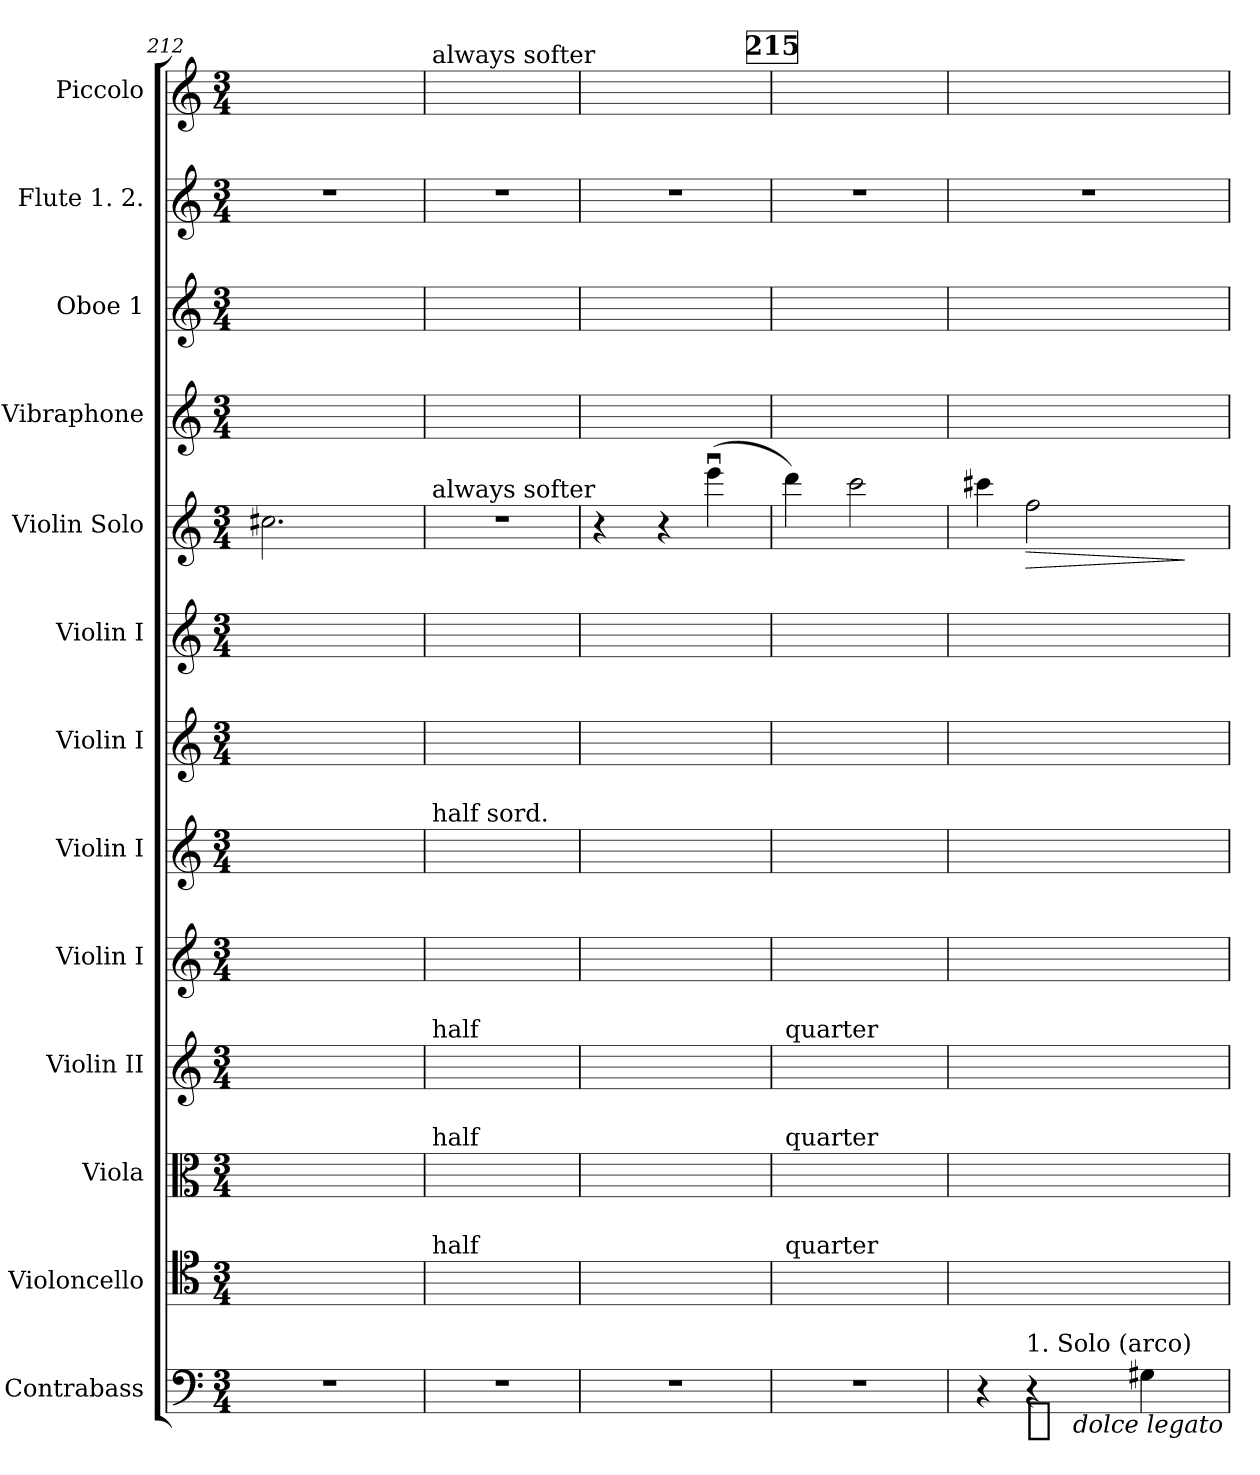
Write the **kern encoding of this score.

**kern	**dynam	**kern	**kern	**kern	**kern	**kern	**kern	**kern	**kern	**dynam	**kern	**kern	**kern	**kern
*part13	*part13	*part12	*part11	*part10	*part9	*part8	*part7	*part6	*part5	*part5	*part4	*part3	*part2	*part1
*staff13	*staff13	*staff12	*staff11	*staff10	*staff9	*staff8	*staff7	*staff6	*staff5	*staff5	*staff4	*staff3	*staff2	*staff1
*I"Contrabass	*	*I"Violoncello	*I"Viola	*I"Violin II	*I"Violin I	*I"Violin I	*I"Violin I	*I"Violin I	*I"Violin Solo	*	*I"Vibraphone	*I"Oboe 1	*I"Flute 1. 2.	*I"Piccolo
*I'Cb.	*	*I'Vc.	*I'Vla.	*I'Vln. II	*I'Vln. I	*I'Vln. I	*I'Vln. I	*I'Vln. I	*I'Vln.	*	*I'Vib.	*I'Ob.	*I'Fl.	*I'Picc.
*clefF4	*	*clefC4	*clefC3	*clefG2	*clefG2	*clefG2	*clefG2	*clefG2	*clefG2	*	*clefG2	*clefG2	*clefG2	*clefG2
*ITrd7c12	*	*	*	*	*	*	*	*	*	*	*	*	*	*ITrd-7c-12
*k[]	*	*k[]	*k[]	*k[]	*k[]	*k[]	*k[]	*k[]	*k[]	*	*k[]	*k[]	*k[]	*k[]
*C:	*	*C:	*C:	*C:	*C:	*C:	*C:	*C:	*C:	*	*C:	*C:	*C:	*C:
*M3/4	*	*M3/4	*M3/4	*M3/4	*M3/4	*M3/4	*M3/4	*M3/4	*M3/4	*	*M3/4	*M3/4	*M3/4	*M3/4
=212	=212	=212	=212	=212	=212	=212	=212	=212	=212	=212	=212	=212	=212	=212
4%3r	.	2ryy	2ryy	2ryy	4%3ryy	4%3ryy	4.ryy	4.ryy	2.cc#X	.	4.ryy	4%3ryy	4%3r	4ryy
.	.	.	.	.	.	.	.	.	.	.	.	.	.	8ryy
.	.	.	.	.	.	.	4.ryy	4.ryy	.	.	4.ryy	.	.	4.ryy
.	.	4ryy	4ryy	4ryy	.	.	.	.	.	.	.	.	.	.
=213	=213	=213	=213	=213	=213	=213	=213	=213	=213	=213	=213	=213	=213	=213
!	!	!	!	!	!	!	!	!	!	!	!	!	!	!LO:TX:a:t=always softer
!	!	!	!	!	!	!	!	!	!LO:TX:a:t=always softer	!	!	!	!	!
!	!	!	!	!	!	!LO:TX:a:t=half sord.	!	!	!	!	!	!	!	!
!	!	!	!	!LO:TX:a:t=half	!	!	!	!	!	!	!	!	!	!
!	!	!	!LO:TX:a:t=half	!	!	!	!	!	!	!	!	!	!	!
!	!	!LO:TX:a:t=half	!	!	!	!	!	!	!	!	!	!	!	!
4%3r	.	2ryy	2ryy	2ryy	4%3ryy	2ryy	4ryy	4ryy	4%3r	.	4ryy	4%3ryy	4%3r	4ryy
.	.	.	.	.	.	.	2ryy	2ryy	.	.	2ryy	.	.	2ryy
.	.	4ryy	4ryy	4ryy	.	4ryy	.	.	.	.	.	.	.	.
=214	=214	=214	=214	=214	=214	=214	=214	=214	=214	=214	=214	=214	=214	=214
4%3r	.	2ryy	2ryy	2ryy	4%3ryy	2ryy	8ryy	8ryy	4r	.	8ryy	4%3ryy	4%3r	8ryy
.	.	.	.	.	.	.	4.ryy	4.ryy	.	.	4.ryy	.	.	4.ryy
.	.	.	.	.	.	.	.	.	4r	.	.	.	.	.
.	.	4ryy	4ryy	4ryy	.	4ryy	8ryy	8ryy	(4eeeu	.	8ryy	.	.	8ryy
.	.	.	.	.	.	.	8ryy	8ryy	.	.	8ryy	.	.	8ryy
!!LO:REH:place=s1:t=215
=215	=215	=215	=215	=215	=215	=215	=215	=215	=215	=215	=215	=215	=215	=215
!	!	!	!	!LO:TX:a:t=quarter	!	!	!	!	!	!	!	!	!	!
!	!	!	!LO:TX:a:t=quarter	!	!	!	!	!	!	!	!	!	!	!
!	!	!LO:TX:a:t=quarter	!	!	!	!	!	!	!	!	!	!	!	!
4%3r	.	2ryy	2ryy	2ryy	4%3ryy	2ryy	4ryy	4ryy	4ddd)	.	4ryy	4%3ryy	4%3r	8ryy
.	.	.	.	.	.	.	.	.	.	.	.	.	.	8ryy
.	.	.	.	.	.	.	2ryy	2ryy	2ccc	.	2ryy	.	.	2ryy
.	.	4ryy	4ryy	4ryy	.	4ryy	.	.	.	.	.	.	.	.
=216	=216	=216	=216	=216	=216	=216	=216	=216	=216	=216	=216	=216	=216	=216
*	*	*	*	*	*	*8va	*	*	*	*	*	*	*	*
4r	.	2ryy	2ryy	2ryy	4%3ryy	2ryy	4.ryy	4.ryy	4ccc#X	.	4.ryy	4%3ryy	4%3r	4ryy
!LO:TX:a:t=1. Solo (arco)	!	!	!	!	!	!	!	!	!	!	!	!	!	!
!	!LO:DY:t=%s  dolce legato	!	!	!	!	!	!	!	!	!LO:HP:b	!	!	!	!
4r	mp	.	.	.	.	.	.	.	2ff	>	.	.	.	8ryy
.	.	.	.	.	.	.	4.ryy	4.ryy	.	.	4.ryy	.	.	4.ryy
4GG#X	.	4ryy	4ryy	4ryy	.	4ryy	.	.	.	.	.	.	.	.
.	.	.	.	.	.	.	.	.	.	]	.	.	.	.
*	*	*	*	*	*	*X8va	*	*	*	*	*	*	*	*
=	=	=	=	=	=	=	=	=	=	=	=	=	=	=
*-	*-	*-	*-	*-	*-	*-	*-	*-	*-	*-	*-	*-	*-	*-
